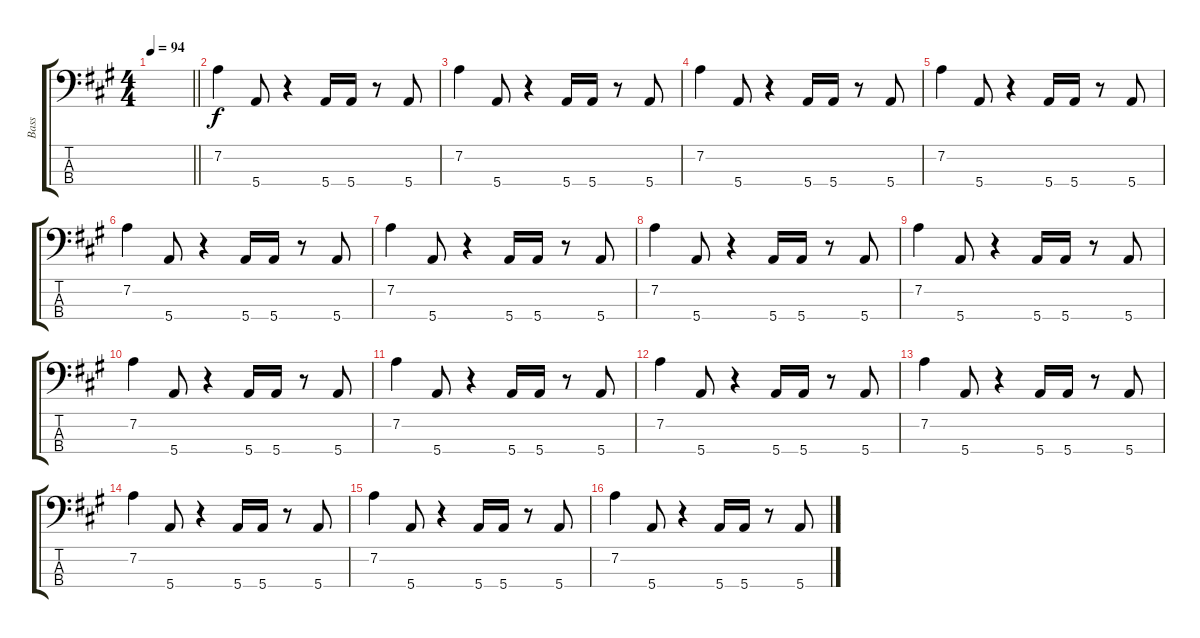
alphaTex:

\track ("Bass" "Bass") {instrument electricbassfinger}
\staff {score tabs}
\tuning (G2 D2 A1 E1) {hide}
\ts (4 4)
\tempo 94
\clef f4
\barLineRight lightlight
\ks a
|
7.2.4 5.4.8 r.4 5.4.16 5.4.16 r.8 5.4.8 |
7.2.4 5.4.8 r.4 5.4.16 5.4.16 r.8 5.4.8 |
7.2.4 5.4.8 r.4 5.4.16 5.4.16 r.8 5.4.8 |
7.2.4 5.4.8 r.4 5.4.16 5.4.16 r.8 5.4.8 |
7.2.4 5.4.8 r.4 5.4.16 5.4.16 r.8 5.4.8 |
7.2.4 5.4.8 r.4 5.4.16 5.4.16 r.8 5.4.8 |
7.2.4 5.4.8 r.4 5.4.16 5.4.16 r.8 5.4.8 |
7.2.4 5.4.8 r.4 5.4.16 5.4.16 r.8 5.4.8 |
7.2.4 5.4.8 r.4 5.4.16 5.4.16 r.8 5.4.8 |
7.2.4 5.4.8 r.4 5.4.16 5.4.16 r.8 5.4.8 |
7.2.4 5.4.8 r.4 5.4.16 5.4.16 r.8 5.4.8 |
7.2.4 5.4.8 r.4 5.4.16 5.4.16 r.8 5.4.8 |
7.2.4 5.4.8 r.4 5.4.16 5.4.16 r.8 5.4.8 |
7.2.4 5.4.8 r.4 5.4.16 5.4.16 r.8 5.4.8 |
7.2.4 5.4.8 r.4 5.4.16 5.4.16 r.8 5.4.8
